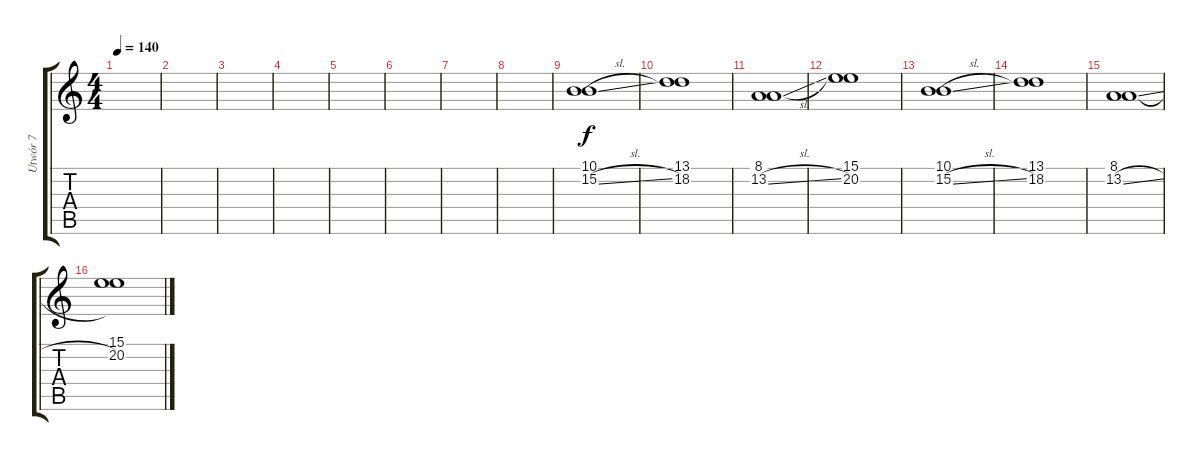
\track ("Utwór 7" "Utwór 7") {instrument pad4choir}
\staff {score tabs}
\tuning (Db4 Ab3 E3 B2 Gb2 B1) {hide}
\ts (4 4)
\tempo 140
\clef g2
\ks c
|
|
|
|
|
|
|
|
(10.1 15.2{sl}).1 |
(13.1 18.2).1 |
(8.1 13.2{sl}).1 |
(15.1 20.2).1 |
(10.1 15.2{sl}).1 |
(13.1 18.2).1 |
(8.1 13.2{sl}).1 |
(15.1 20.2).1
